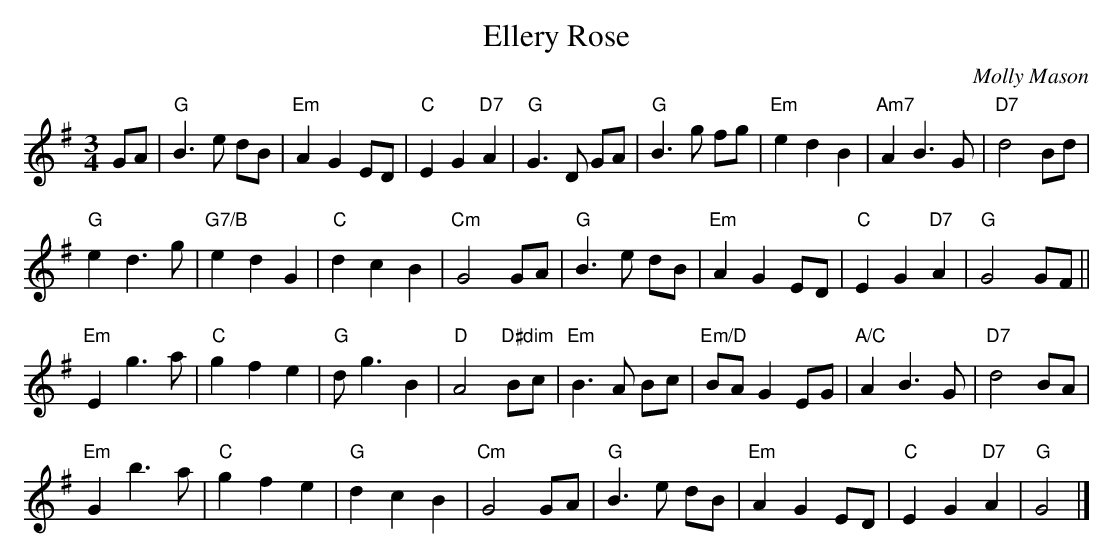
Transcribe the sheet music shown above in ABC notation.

X:1
T:Ellery Rose
C:Molly Mason
M:3/4
K:G
GA|"G"B3e dB|"Em"A2G2ED|"C"E2G2"D7"A2|"G"G3D GA|\
"G"B3 g fg|"Em" e2d2B2|"Am7"A2B3G|"D7"d4 Bd|
"G"e2d3g|"G7/B"e2d2G2|"C"d2c2B2|"Cm"G4 GA|\
"G"B3e dB|"Em"A2G2ED|"C"E2G2"D7"A2|"G"G4GF||
"Em"E2g3a|"C"g2f2e2|"G"dg3B2|"D"A4 "D#dim"Bc|\
"Em"B3A Bc|"Em/D"BA G2 EG|"A/C"A2B3G|"D7"d4 BA|
"Em"G2 b3a|"C"g2f2e2|"G"d2c2B2|"Cm"G4 GA|\
"G"B3e dB|"Em"A2G2ED|"C"E2G2"D7"A2|"G"G4|]
